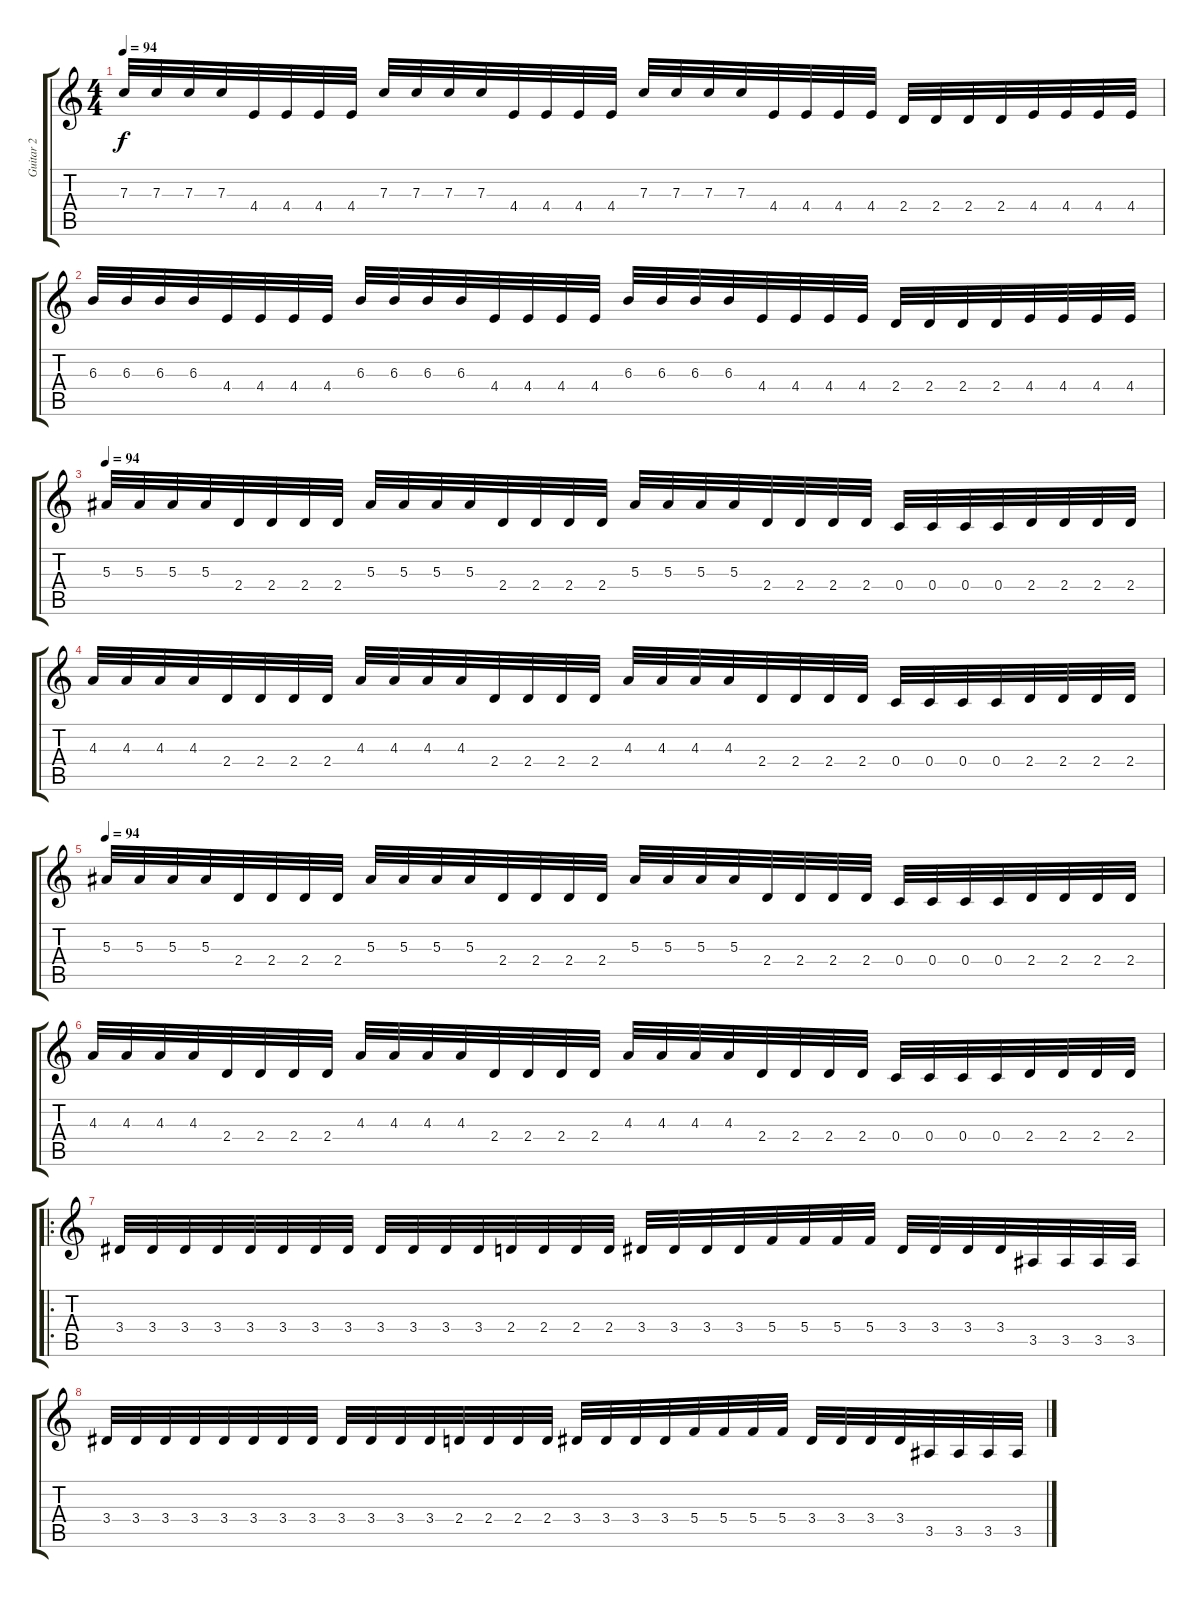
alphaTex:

\track ("Guitar 2" "Guitar 2") {instrument distortionguitar}
\staff {score tabs}
\tuning (D4 A3 F3 C3 G2 D2) {hide}
\ts (4 4)
\tempo 94
\clef g2
\ks c
7.3.32{dy f} 7.3.32 7.3.32 7.3.32 4.4.32 4.4.32 4.4.32 4.4.32 7.3.32 7.3.32 7.3.32 7.3.32 4.4.32 4.4.32 4.4.32 4.4.32 7.3.32 7.3.32 7.3.32 7.3.32 4.4.32 4.4.32 4.4.32 4.4.32 2.4.32 2.4.32 2.4.32 2.4.32 4.4.32 4.4.32 4.4.32 4.4.32 |
6.3.32 6.3.32 6.3.32 6.3.32 4.4.32 4.4.32 4.4.32 4.4.32 6.3.32 6.3.32 6.3.32 6.3.32 4.4.32 4.4.32 4.4.32 4.4.32 6.3.32 6.3.32 6.3.32 6.3.32 4.4.32 4.4.32 4.4.32 4.4.32 2.4.32 2.4.32 2.4.32 2.4.32 4.4.32 4.4.32 4.4.32 4.4.32 |
\tempo 94
5.3.32 5.3.32 5.3.32 5.3.32 2.4.32 2.4.32 2.4.32 2.4.32 5.3.32 5.3.32 5.3.32 5.3.32 2.4.32 2.4.32 2.4.32 2.4.32 5.3.32 5.3.32 5.3.32 5.3.32 2.4.32 2.4.32 2.4.32 2.4.32 0.4.32 0.4.32 0.4.32 0.4.32 2.4.32 2.4.32 2.4.32 2.4.32 |
4.3.32 4.3.32 4.3.32 4.3.32 2.4.32 2.4.32 2.4.32 2.4.32 4.3.32 4.3.32 4.3.32 4.3.32 2.4.32 2.4.32 2.4.32 2.4.32 4.3.32 4.3.32 4.3.32 4.3.32 2.4.32 2.4.32 2.4.32 2.4.32 0.4.32 0.4.32 0.4.32 0.4.32 2.4.32 2.4.32 2.4.32 2.4.32 |
\tempo 94
5.3.32 5.3.32 5.3.32 5.3.32 2.4.32 2.4.32 2.4.32 2.4.32 5.3.32 5.3.32 5.3.32 5.3.32 2.4.32 2.4.32 2.4.32 2.4.32 5.3.32 5.3.32 5.3.32 5.3.32 2.4.32 2.4.32 2.4.32 2.4.32 0.4.32 0.4.32 0.4.32 0.4.32 2.4.32 2.4.32 2.4.32 2.4.32 |
4.3.32 4.3.32 4.3.32 4.3.32 2.4.32 2.4.32 2.4.32 2.4.32 4.3.32 4.3.32 4.3.32 4.3.32 2.4.32 2.4.32 2.4.32 2.4.32 4.3.32 4.3.32 4.3.32 4.3.32 2.4.32 2.4.32 2.4.32 2.4.32 0.4.32 0.4.32 0.4.32 0.4.32 2.4.32 2.4.32 2.4.32 2.4.32 |
\ro
3.4.32 3.4.32 3.4.32 3.4.32 3.4.32 3.4.32 3.4.32 3.4.32 3.4.32 3.4.32 3.4.32 3.4.32 2.4.32 2.4.32 2.4.32 2.4.32 3.4.32 3.4.32 3.4.32 3.4.32 5.4.32 5.4.32 5.4.32 5.4.32 3.4.32 3.4.32 3.4.32 3.4.32 3.5.32 3.5.32 3.5.32 3.5.32 |
3.4.32 3.4.32 3.4.32 3.4.32 3.4.32 3.4.32 3.4.32 3.4.32 3.4.32 3.4.32 3.4.32 3.4.32 2.4.32 2.4.32 2.4.32 2.4.32 3.4.32 3.4.32 3.4.32 3.4.32 5.4.32 5.4.32 5.4.32 5.4.32 3.4.32 3.4.32 3.4.32 3.4.32 3.5.32 3.5.32 3.5.32 3.5.32
